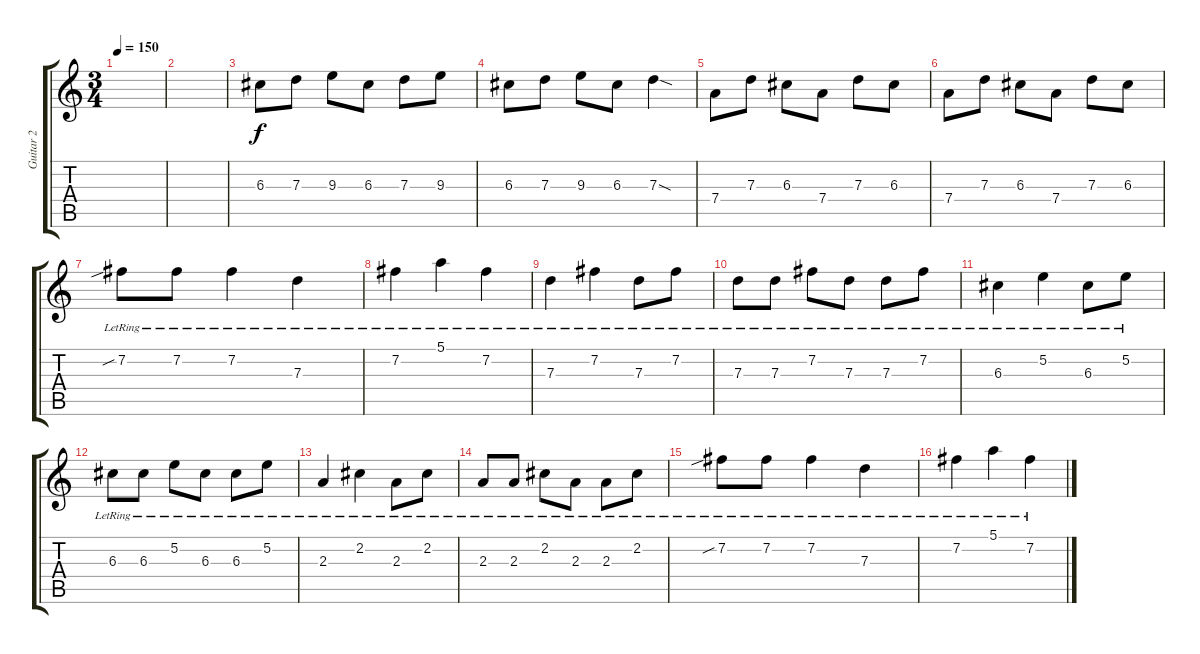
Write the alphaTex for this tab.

\track ("Guitar 2" "Guitar 2") {instrument electricguitarmuted}
\staff {score tabs}
\tuning (E4 B3 G3 D3 A2 E2) {hide}
\ts (3 4)
\tempo 150
\clef g2
\ks c
|
|
6.3.8 7.3.8 9.3.8 6.3.8 7.3.8 9.3.8 |
6.3.8 7.3.8 9.3.8 6.3.8 7.3{sod}.4 |
7.4.8 7.3.8 6.3.8 7.4.8 7.3.8 6.3.8 |
7.4.8 7.3.8 6.3.8 7.4.8 7.3.8 6.3.8 |
7.2{sib lr}.8 7.2{lr}.8 7.2{lr}.4 7.3{lr}.4 |
7.2{lr}.4 5.1{lr}.4 7.2{lr}.4 |
7.3{lr}.4 7.2{lr}.4 7.3{lr}.8 7.2{lr}.8 |
7.3{lr}.8 7.3{lr}.8 7.2{lr}.8 7.3{lr}.8 7.3{lr}.8 7.2{lr}.8 |
6.3{lr}.4 5.2{lr}.4 6.3{lr}.8 5.2{lr}.8 |
6.3{lr}.8 6.3{lr}.8 5.2{lr}.8 6.3{lr}.8 6.3{lr}.8 5.2{lr}.8 |
2.3{lr}.4 2.2{lr}.4 2.3{lr}.8 2.2{lr}.8 |
2.3{lr}.8 2.3{lr}.8 2.2{lr}.8 2.3{lr}.8 2.3{lr}.8 2.2{lr}.8 |
7.2{sib lr}.8 7.2{lr}.8 7.2{lr}.4 7.3{lr}.4 |
7.2{lr}.4 5.1{lr}.4 7.2{lr}.4
